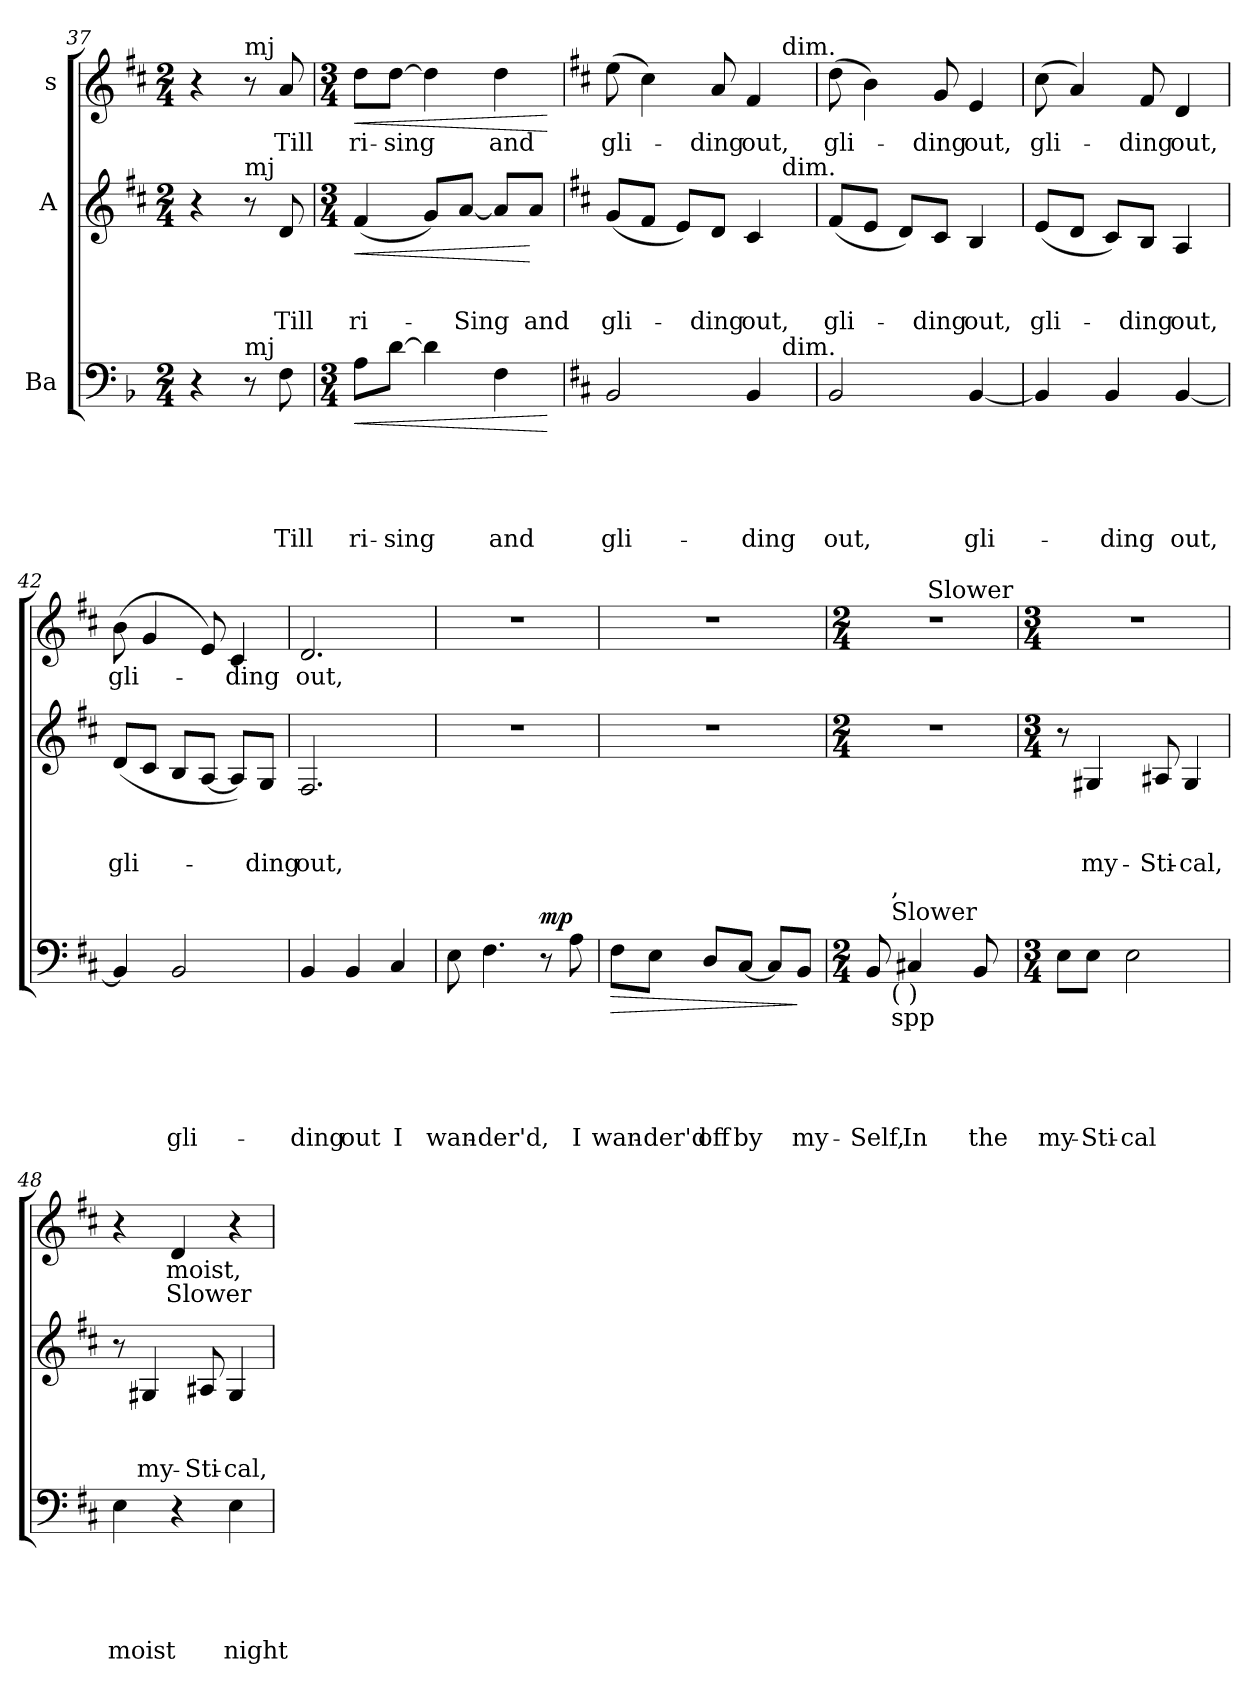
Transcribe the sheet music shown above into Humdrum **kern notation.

**kern	**text	**text	**text	**text	**text	**dynam	**kern	**text	**text	**text	**dynam	**kern	**text	**text	**dynam
*part3	*part3	*part3	*part3	*part3	*part3	*part3	*part2	*part2	*part2	*part2	*part2	*part1	*part1	*part1	*part1
*staff3	*staff3	*staff3	*staff3	*staff3	*staff3	*staff3	*staff2	*staff2	*staff2	*staff2	*staff2	*staff1	*staff1	*staff1	*staff1
*I"Ba	*	*	*	*	*	*	*I"A	*	*	*	*	*I"s	*	*	*
*clefF4	*	*	*	*	*	*	*clefG2	*	*	*	*	*clefG2	*	*	*
*k[b-]	*	*	*	*	*	*	*k[f#c#]	*	*	*	*	*k[f#c#]	*	*	*
*F:	*	*	*	*	*	*	*D:	*	*	*	*	*D:	*	*	*
*M2/4	*	*	*	*	*	*	*M2/4	*	*	*	*	*M2/4	*	*	*
=37	=37	=37	=37	=37	=37	=37	=37	=37	=37	=37	=37	=37	=37	=37	=37
4r	.	.	.	.	.	.	4r	.	.	.	.	4r	.	.	.
!	!	!	!	!	!	!	!	!	!	!	!	!LO:TX:a:t=mj	!	!	!
!	!	!	!	!	!	!	!LO:TX:a:t=mj	!	!	!	!	!	!	!	!
!LO:TX:a:t=mj	!	!	!	!	!	!	!	!	!	!	!	!	!	!	!
8r	.	.	.	.	.	.	8r	.	.	.	.	8r	.	.	.
!	!	!	!	!	!LO:LY:b	!	!	!	!	!LO:LY:b	!	!	!LO:LY:b	!	!
8F\	.	.	.	.	Till	.	8d/	.	.	Till	.	8a/	Till	.	.
=38	=38	=38	=38	=38	=38	=38	=38	=38	=38	=38	=38	=38	=38	=38	=38
*M3/4	*	*	*	*	*	*	*M3/4	*	*	*	*	*M3/4	*	*	*
!	!	!	!	!	!LO:LY:b	!LO:HP:b	!	!	!	!LO:LY:b	!LO:HP:b	!	!LO:LY:b	!	!LO:HP:b
8A\L	.	.	.	.	ri-	<	(<4f#/	.	.	ri-	<	8dd\L	ri-	.	<
!	!	!	!	!	!LO:LY:b	!	!	!	!	!	!	!	!LO:LY:b	!	!
[>8d\J	.	.	.	.	-sing	.	.	.	.	.	.	[>8dd\J	-sing	.	.
4d\]	.	.	.	.	.	.	8g/L)	.	.	.	.	4dd\]	.	.	.
!	!	!	!	!	!	!	!	!	!	!LO:LY:b	!	!	!	!	!
.	.	.	.	.	.	.	[<8a/J	.	.	-Sing	.	.	.	.	.
!	!	!	!	!	!LO:LY:b	!	!	!	!	!	!	!	!LO:LY:b	!	!
4F\	.	.	.	.	and	.	8a/L]	.	.	.	.	4dd\	and	.	.
!	!	!	!	!	!	!	!	!	!	!LO:LY:b	!	!	!	!	!
.	.	.	.	.	.	.	8a/J	.	.	and	[	.	.	.	.
.	.	.	.	.	.	[	.	.	.	.	.	.	.	.	[
!!LO:PB:g=z
=39	=39	=39	=39	=39	=39	=39	=39	=39	=39	=39	=39	=39	=39	=39	=39
*k[f#c#]	*	*	*	*	*	*	*	*	*	*	*	*	*	*	*
*D:	*	*	*	*	*	*	*	*	*	*	*	*	*	*	*
!	!	!	!	!	!	!	!LO:TX:a:t=J	!	!	!	!	!	!	!	!
!LO:TX:a:t=J	!	!	!	!	!	!	!	!	!	!	!	!	!	!	!
!	!	!	!	!	!LO:LY:b	!	!	!	!	!LO:LY:b	!	!	!LO:LY:b	!	!
*^	*	*	*	*	*	*	*^	*	*	*	*	*^	*	*	*
2BB/	2ryy	.	.	.	.	gli-	.	(<8g/L	2ryy	.	.	gli-	.	(>8ee\	2ryy	gli-	.	.
.	.	.	.	.	.	.	.	8f#/J	.	.	.	.	.	4cc#\)	.	.	.	.
.	.	.	.	.	.	.	.	8e/L)	.	.	.	.	.	.	.	.	.	.
!	!	!	!	!	!	!	!	!	!	!	!	!LO:LY:b	!	!	!	!LO:LY:b	!	!
.	.	.	.	.	.	.	.	8d/J	.	.	.	-ding	.	8a/	.	-ding	.	.
!	!	!	!	!	!	!LO:LY:b	!	!	!	!	!	!LO:LY:b	!	!	!	!LO:LY:b	!	!
4BB/	8ryy	.	.	.	.	-ding	.	4c#/	8ryy	.	.	out,	.	4f#/	8ryy	out,	.	.
!	!	!	!	!	!	!	!	!	!	!	!	!	!	!	!LO:TX:a:t=dim.	!	!	!
!	!	!	!	!	!	!	!	!	!LO:TX:a:t=dim.	!	!	!	!	!	!	!	!	!
!	!LO:TX:a:t=dim.	!	!	!	!	!	!	!	!	!	!	!	!	!	!	!	!	!
.	8ryy	.	.	.	.	.	.	.	8ryy	.	.	.	.	.	8ryy	.	.	.
=40	=40	=40	=40	=40	=40	=40	=40	=40	=40	=40	=40	=40	=40	=40	=40	=40	=40	=40
!	!	!	!	!	!	!LO:LY:b	!	!	!	!	!	!LO:LY:b	!	!	!	!LO:LY:b	!	!
*v	*v	*	*	*	*	*	*	*	*	*	*	*	*	*v	*v	*	*	*
*	*	*	*	*	*	*	*v	*v	*	*	*	*	*	*	*	*
2BB/	.	.	.	.	out,	.	(<8f#/L	.	.	gli-	.	(>8dd\	gli-	.	.
.	.	.	.	.	.	.	8e/J	.	.	.	.	4b\)	.	.	.
.	.	.	.	.	.	.	8d/L)	.	.	.	.	.	.	.	.
!	!	!	!	!	!	!	!	!	!	!LO:LY:b	!	!	!LO:LY:b	!	!
.	.	.	.	.	.	.	8c#/J	.	.	-ding	.	8g/	-ding	.	.
!	!	!	!	!	!LO:LY:b	!	!	!	!	!LO:LY:b	!	!	!LO:LY:b	!	!
[<4BB/	.	.	.	.	gli-	.	4B/	.	.	out,	.	4e/	out,	.	.
=41	=41	=41	=41	=41	=41	=41	=41	=41	=41	=41	=41	=41	=41	=41	=41
!	!	!	!	!	!	!	!	!	!	!LO:LY:b	!	!	!LO:LY:b	!	!
4BB/]	.	.	.	.	.	.	(<8e/L	.	.	gli-	.	(>8cc#\	gli-	.	.
.	.	.	.	.	.	.	8d/J	.	.	.	.	4a/)	.	.	.
!	!	!	!	!	!LO:LY:b	!	!	!	!	!	!	!	!	!	!
4BB/	.	.	.	.	-ding	.	8c#/L)	.	.	.	.	.	.	.	.
!	!	!	!	!	!	!	!	!	!	!LO:LY:b	!	!	!LO:LY:b	!	!
.	.	.	.	.	.	.	8B/J	.	.	-ding	.	8f#/	-ding	.	.
!	!	!	!	!	!LO:LY:b	!	!	!	!	!LO:LY:b	!	!	!LO:LY:b	!	!
[<4BB/	.	.	.	.	out,	.	4A/	.	.	out,	.	4d/	out,	.	.
=42	=42	=42	=42	=42	=42	=42	=42	=42	=42	=42	=42	=42	=42	=42	=42
!	!	!	!	!	!	!	!	!	!	!LO:LY:b	!	!	!LO:LY:b	!	!
4BB/]	.	.	.	.	.	.	(<8d/L	.	.	gli-	.	(<8b\	gli-	.	.
.	.	.	.	.	.	.	8c#/J	.	.	.	.	4g/	.	.	.
!	!	!	!	!	!LO:LY:b	!	!	!	!	!	!	!	!	!	!
2BB/	.	.	.	.	gli-	.	8B/L	.	.	.	.	.	.	.	.
.	.	.	.	.	.	.	[<8A/J	.	.	.	.	8e/)	.	.	.
!	!	!	!	!	!	!	!	!	!	!	!	!	!LO:LY:b	!	!
.	.	.	.	.	.	.	8A/L])	.	.	.	.	4c#/	-ding	.	.
!	!	!	!	!	!	!	!	!	!	!LO:LY:b	!	!	!	!	!
.	.	.	.	.	.	.	8G/J	.	.	-ding	.	.	.	.	.
=43	=43	=43	=43	=43	=43	=43	=43	=43	=43	=43	=43	=43	=43	=43	=43
!	!	!	!	!	!LO:LY:b	!	!	!	!	!LO:LY:b	!	!	!LO:LY:b	!	!
4BB/	.	.	.	.	-ding	.	2.F#/	.	.	out,	.	2.d/	out,	.	.
!	!	!	!	!	!LO:LY:b	!	!	!	!	!	!	!	!	!	!
4BB/	.	.	.	.	out	.	.	.	.	.	.	.	.	.	.
!	!	!	!	!	!LO:LY:b	!	!	!	!	!	!	!	!	!	!
4C#/	.	.	.	.	I	.	.	.	.	.	.	.	.	.	.
!!LO:LB:g=z
=44	=44	=44	=44	=44	=44	=44	=44	=44	=44	=44	=44	=44	=44	=44	=44
!	!	!	!	!	!LO:LY:b	!	!LO:N:vis=1	!	!	!	!	!LO:N:vis=1	!	!	!
8E\	.	.	.	.	wan-	.	2.r	.	.	.	.	2.r	.	.	.
!	!	!	!	!	!LO:LY:b	!	!	!	!	!	!	!	!	!	!
4.F#\	.	.	.	.	-der'd,	.	.	.	.	.	.	.	.	.	.
!	!	!	!	!	!	!LO:DY:a	!	!	!	!	!	!	!	!	!
8r	.	.	.	.	.	mp	.	.	.	.	.	.	.	.	.
!	!	!	!	!	!LO:LY:b	!	!	!	!	!	!	!	!	!	!
8A\	.	.	.	.	I	.	.	.	.	.	.	.	.	.	.
=45	=45	=45	=45	=45	=45	=45	=45	=45	=45	=45	=45	=45	=45	=45	=45
!	!	!	!	!	!LO:LY:b	!LO:HP:b	!LO:N:vis=1	!	!	!	!	!LO:N:vis=1	!	!	!
8F#\L	.	.	.	.	wan-	>	2.r	.	.	.	.	2.r	.	.	.
!	!	!	!	!	!LO:LY:b	!	!	!	!	!	!	!	!	!	!
8E\J	.	.	.	.	-der'd	.	.	.	.	.	.	.	.	.	.
!	!	!	!	!	!LO:LY:b	!	!	!	!	!	!	!	!	!	!
8D/L	.	.	.	.	off	.	.	.	.	.	.	.	.	.	.
!	!	!	!	!	!LO:LY:b	!	!	!	!	!	!	!	!	!	!
[<8C#/J	.	.	.	.	by	.	.	.	.	.	.	.	.	.	.
8C#/L]	.	.	.	.	.	.	.	.	.	.	.	.	.	.	.
!	!	!	!	!	!LO:LY:b	!	!	!	!	!	!	!	!	!	!
8BB/J	.	.	.	.	my-	]	.	.	.	.	.	.	.	.	.
=46	=46	=46	=46	=46	=46	=46	=46	=46	=46	=46	=46	=46	=46	=46	=46
*M2/4	*	*	*	*	*	*	*M2/4	*	*	*	*	*M2/4	*	*	*
!	!	!	!	!	!LO:LY:b	!	!LO:N:vis=1	!	!	!	!	!LO:N:vis=1	!	!	!
*^	*	*	*	*	*	*	*	*	*	*	*	*^	*	*	*
8BB/	16.ryy	.	.	.	.	-Self,	.	2r	.	.	.	.	2r	8.ryy	.	.	.
!	!LO:TX:b:t=( )	!	!	!	!	!	!	!	!	!	!	!	!	!	!	!	!
!	!LO:TX:a:t=Slower	!	!	!	!	!	!	!	!	!	!	!	!	!	!	!	!
!	!LO:TX:b:t=spp	!	!	!	!	!	!	!	!	!	!	!	!	!	!	!	!
!	!LO:TX:a:t=,	!	!	!	!	!	!	!	!	!	!	!	!	!	!	!	!
.	4ryy	.	.	.	.	.	.	.	.	.	.	.	.	.	.	.	.
!	!	!	!	!	!	!LO:LY:b	!	!	!	!	!	!	!	!	!	!	!
4C#X/	.	.	.	.	.	In	.	.	.	.	.	.	.	.	.	.	.
!	!	!	!	!	!	!	!	!	!	!	!	!	!	!LO:TX:a:t=Slower	!	!	!
.	.	.	.	.	.	.	.	.	.	.	.	.	.	4ryy	.	.	.
.	8ryy	.	.	.	.	.	.	.	.	.	.	.	.	.	.	.	.
!	!	!	!	!	!	!LO:LY:b	!	!	!	!	!	!	!	!	!	!	!
8BB/	.	.	.	.	.	the	.	.	.	.	.	.	.	.	.	.	.
.	.	.	.	.	.	.	.	.	.	.	.	.	.	16ryy	.	.	.
.	32ryy	.	.	.	.	.	.	.	.	.	.	.	.	.	.	.	.
*v	*v	*	*	*	*	*	*	*	*	*	*	*	*v	*v	*	*	*
=47	=47	=47	=47	=47	=47	=47	=47	=47	=47	=47	=47	=47	=47	=47	=47
*M3/4	*	*	*	*	*	*	*M3/4	*	*	*	*	*M3/4	*	*	*
*^	*	*	*	*	*	*	*	*	*	*	*	*^	*	*	*
!	!	!	!	!	!	!LO:LY:b	!	!	!	!	!	!	!LO:N:vis=1	!	!	!	!
*v	*v	*	*	*	*	*	*	*	*	*	*	*	*v	*v	*	*	*
8E\L	.	.	.	.	my-	.	8r	.	.	.	.	2.r	.	.	.
!	!	!	!	!	!LO:LY:b	!	!	!	!	!LO:LY:b	!	!	!	!	!
8E\J	.	.	.	.	-Sti-	.	4G#X/	.	.	my-	.	.	.	.	.
!	!	!	!	!	!LO:LY:b	!	!	!	!	!	!	!	!	!	!
2E\	.	.	.	.	-cal	.	.	.	.	.	.	.	.	.	.
!	!	!	!	!	!	!	!	!	!	!LO:LY:b	!	!	!	!	!
.	.	.	.	.	.	.	8A#X/	.	.	-Sti-	.	.	.	.	.
!	!	!	!	!	!	!	!	!	!	!LO:LY:b	!	!	!	!	!
.	.	.	.	.	.	.	4G#/	.	.	-cal,	.	.	.	.	.
=48	=48	=48	=48	=48	=48	=48	=48	=48	=48	=48	=48	=48	=48	=48	=48
!	!	!	!	!	!LO:LY:b	!	!	!	!	!	!	!	!	!	!
4E\	.	.	.	.	moist	.	8r	.	.	.	.	4r	.	.	.
!	!	!	!	!	!	!	!	!	!	!LO:LY:b	!	!	!	!	!
.	.	.	.	.	.	.	4G#X/	.	.	my-	.	.	.	.	.
!	!	!	!	!	!	!	!	!	!	!	!	!	!LO:LY:b	!LO:LY:b	!
4r	.	.	.	.	.	.	.	.	.	.	.	4d/	moist,	Slower	.
!	!	!	!	!	!	!	!	!	!	!LO:LY:b	!	!	!	!	!
.	.	.	.	.	.	.	8A#X/	.	.	-Sti-	.	.	.	.	.
!	!	!	!	!	!LO:LY:b	!	!	!	!	!LO:LY:b	!	!	!	!	!
4E\	.	.	.	.	night-	.	4G#/	.	.	-cal,	.	4r	.	.	.
=	=	=	=	=	=	=	=	=	=	=	=	=	=	=	=
*-	*-	*-	*-	*-	*-	*-	*-	*-	*-	*-	*-	*-	*-	*-	*-
